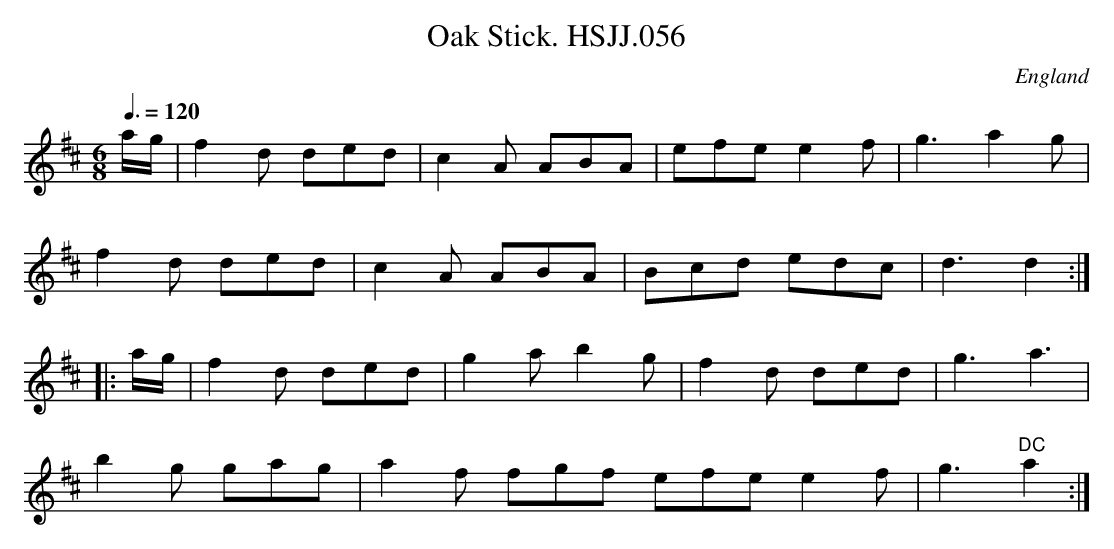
X:1
T:Oak Stick. HSJJ.056
M:6/8
L:1/8
Q:3/8=120
O:England
K:D
a/g/|f2d ded|c2A ABA|efee2f|g3a2g|
f2d ded|c2A ABA|Bcd edc|d3d2:|
|:a/g/|f2d ded|g2ab2g|f2d ded|g3a3|
b2g gag|a2f fgf efee2f|g3"^DC"a2:|
